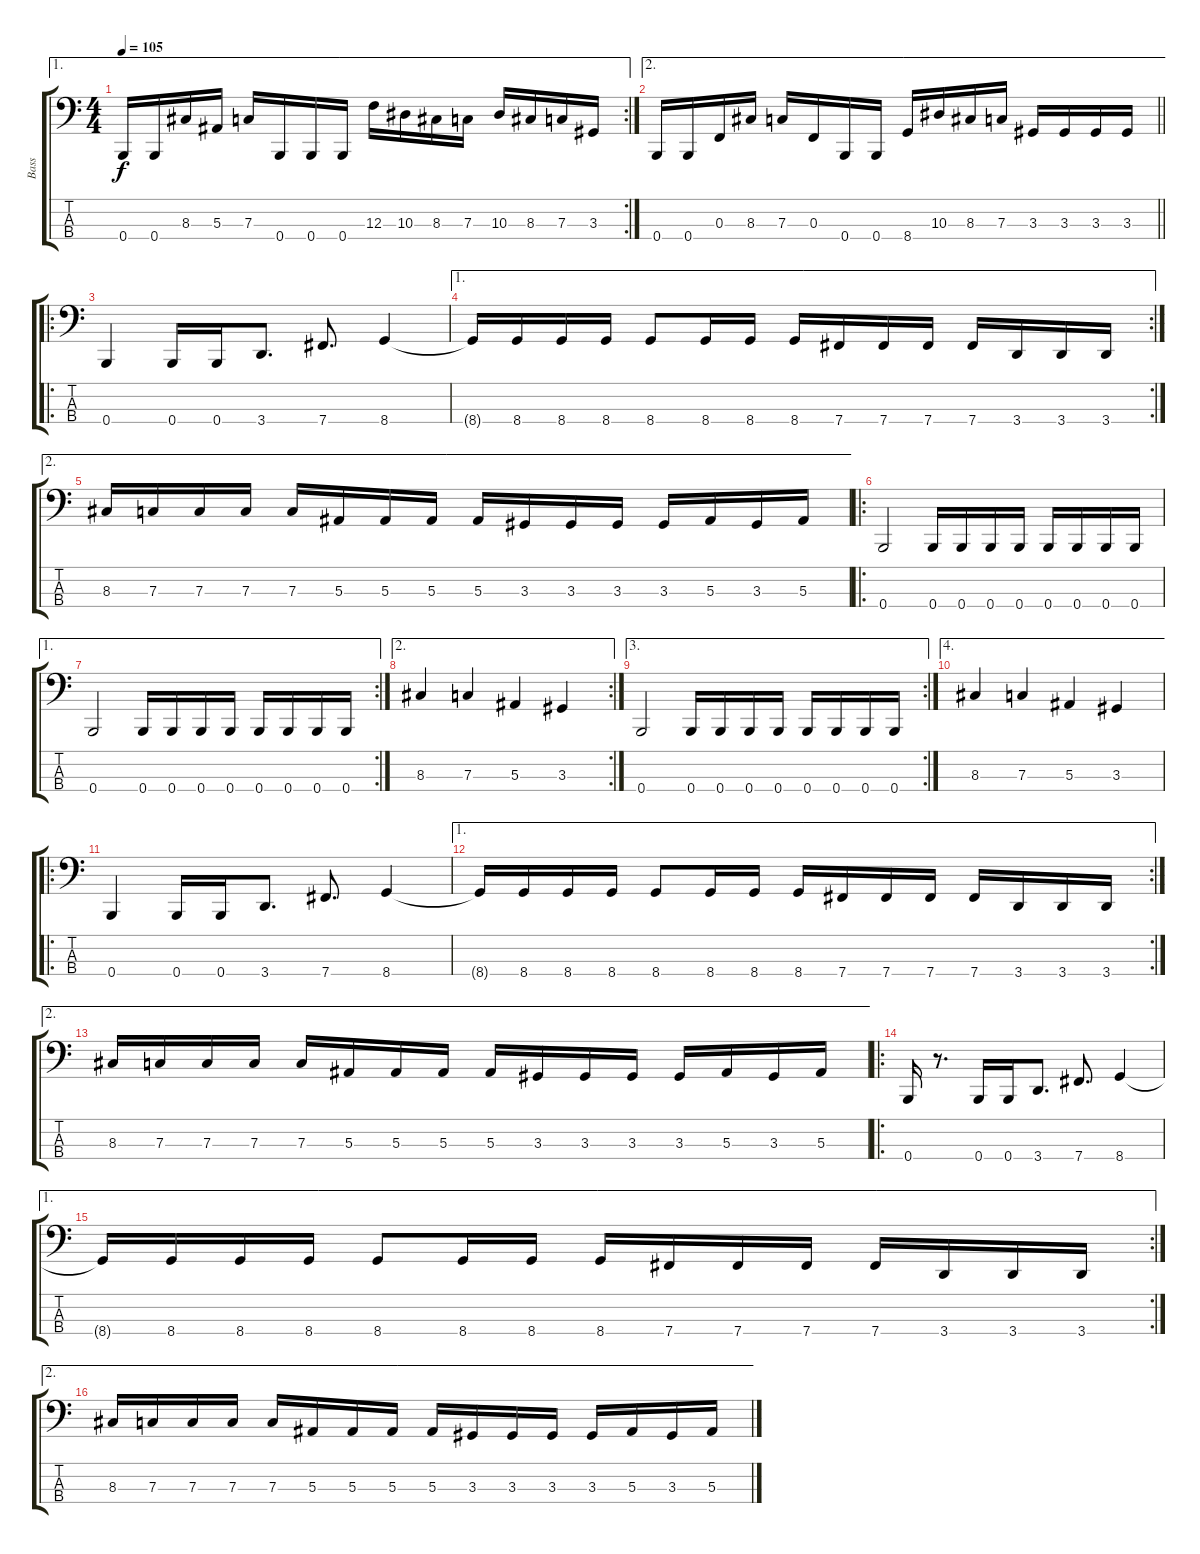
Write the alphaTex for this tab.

\track ("Bass" "Bass") {instrument electricbasspick}
\staff {score tabs}
\tuning (E2 B1 F1 B0) {hide}
\ae 1
\rc 2
\ts (4 4)
\tempo 105
\clef f4
\ks c
0.4.16{dy f} 0.4.16 8.3.16 5.3.16 7.3.16 0.4.16 0.4.16 0.4.16 12.3.16 10.3.16 8.3.16 7.3.16 10.3.16 8.3.16 7.3.16 3.3.16 |
\ae 2
\barLineRight lightlight
0.4.16 0.4.16 0.3.16 8.3.16 7.3.16 0.3.16 0.4.16 0.4.16 8.4.16 10.3.16 8.3.16 7.3.16 3.3.16 3.3.16 3.3.16 3.3.16 |
\ro
0.4.4 0.4.16 0.4.16 3.4.8{d} 7.4.8{d} 8.4.4 |
\ae 1
\rc 2
8.4{t}.16 8.4.16 8.4.16 8.4.16 8.4.8 8.4.16 8.4.16 8.4.16 7.4.16 7.4.16 7.4.16 7.4.16 3.4.16 3.4.16 3.4.16 |
\ae 2
8.3.16 7.3.16 7.3.16 7.3.16 7.3.16 5.3.16 5.3.16 5.3.16 5.3.16 3.3.16 3.3.16 3.3.16 3.3.16 5.3.16 3.3.16 5.3.16 |
\ro
0.4.2 0.4.16 0.4.16 0.4.16 0.4.16 0.4.16 0.4.16 0.4.16 0.4.16 |
\ae 1
\rc 2
0.4.2 0.4.16 0.4.16 0.4.16 0.4.16 0.4.16 0.4.16 0.4.16 0.4.16 |
\ae 2
\rc 2
8.3.4 7.3.4 5.3.4 3.3.4 |
\ae 3
\rc 2
0.4.2 0.4.16 0.4.16 0.4.16 0.4.16 0.4.16 0.4.16 0.4.16 0.4.16 |
\ae 4
8.3.4 7.3.4 5.3.4 3.3.4 |
\ro
0.4.4 0.4.16 0.4.16 3.4.8{d} 7.4.8{d} 8.4.4 |
\ae 1
\rc 2
8.4{t}.16 8.4.16 8.4.16 8.4.16 8.4.8 8.4.16 8.4.16 8.4.16 7.4.16 7.4.16 7.4.16 7.4.16 3.4.16 3.4.16 3.4.16 |
\ae 2
8.3.16 7.3.16 7.3.16 7.3.16 7.3.16 5.3.16 5.3.16 5.3.16 5.3.16 3.3.16 3.3.16 3.3.16 3.3.16 5.3.16 3.3.16 5.3.16 |
\ro
0.4.16 r.8{d} 0.4.16 0.4.16 3.4.8{d} 7.4.8{d} 8.4.4 |
\ae 1
\rc 2
8.4{t}.16 8.4.16 8.4.16 8.4.16 8.4.8 8.4.16 8.4.16 8.4.16 7.4.16 7.4.16 7.4.16 7.4.16 3.4.16 3.4.16 3.4.16 |
\ae 2
8.3.16 7.3.16 7.3.16 7.3.16 7.3.16 5.3.16 5.3.16 5.3.16 5.3.16 3.3.16 3.3.16 3.3.16 3.3.16 5.3.16 3.3.16 5.3.16
